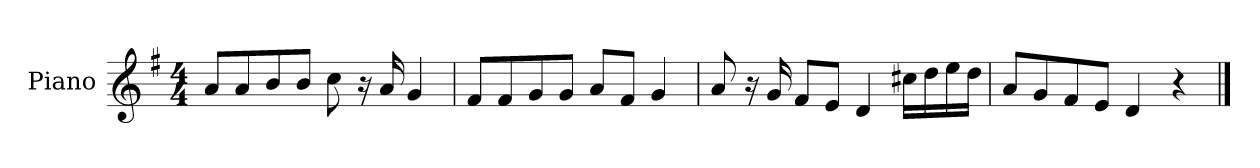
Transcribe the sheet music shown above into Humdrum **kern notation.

**kern
*part1
*staff1
*I"Piano
*I'P-no
*clefG2
*k[f#]
*M4/4
*MM91
=1
8a/L
8a/
8b/
8b/J
8cc\
16r
16a/
4g/
=2
8f#/L
8f#/
8g/
8g/J
8a/L
8f#/J
4g/
=3
8a/
16r
16g/
8f#/L
8e/J
4d/
16cc#X\LL
16dd\
16ee\
16dd\JJ
=4
8a/L
8g/
8f#/
8e/J
4d/
4r
==
*-
